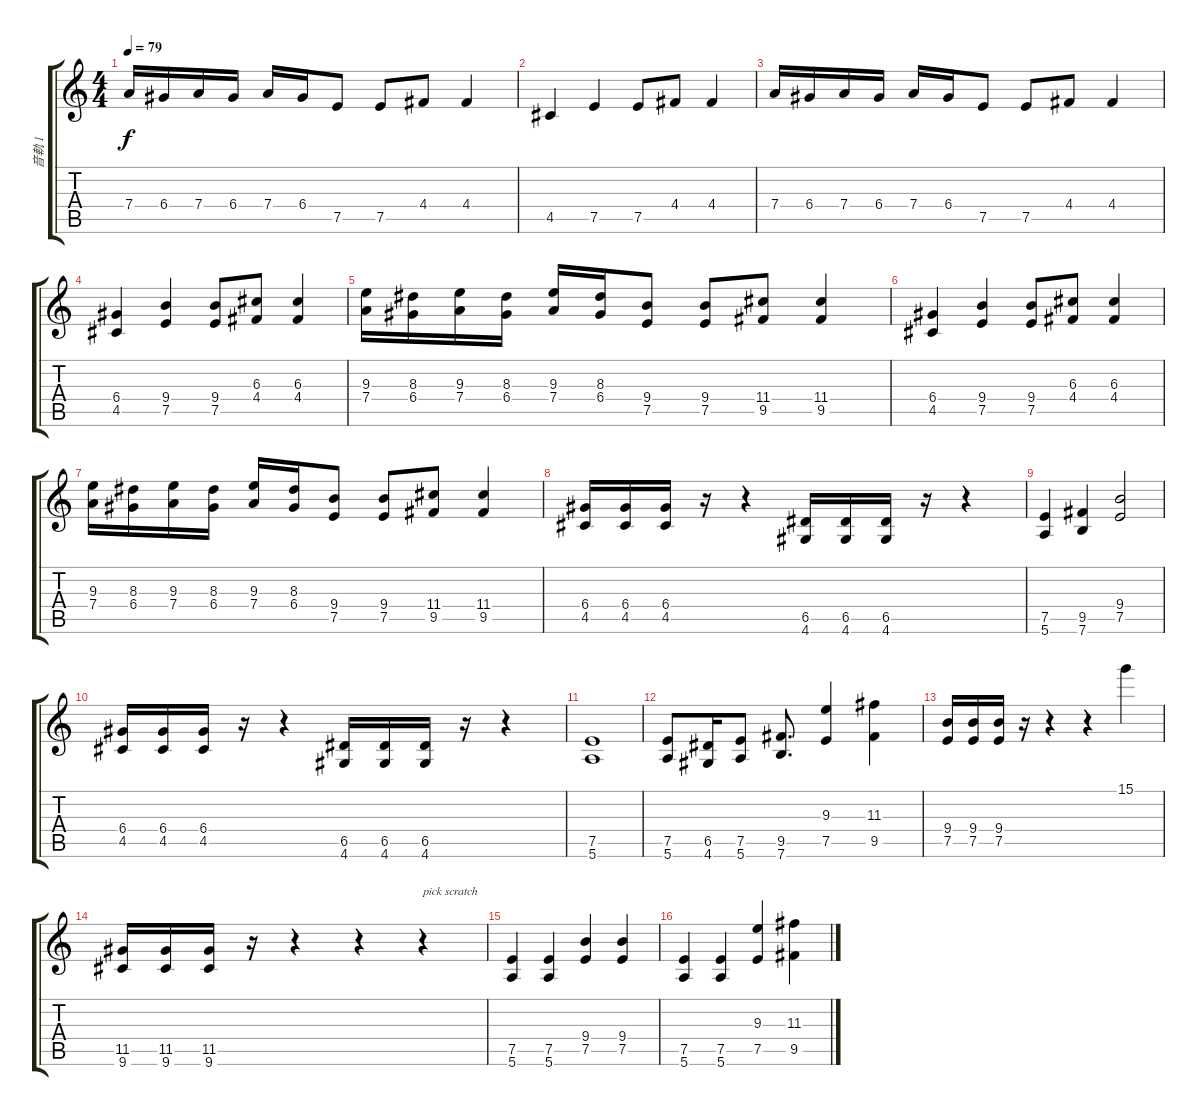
\track ("音軌 1" "音軌 1") {instrument overdrivenguitar}
\staff {score tabs}
\tuning (E4 B3 G3 D3 A2 E2) {hide}
\ts (4 4)
\tempo 79
\clef g2
\ks c
7.4.16{dy f} 6.4.16 7.4.16 6.4.16 7.4.16 6.4.16 7.5.8 7.5.8 4.4.8 4.4.4 |
4.5.4 7.5.4 7.5.8 4.4.8 4.4.4 |
7.4.16 6.4.16 7.4.16 6.4.16 7.4.16 6.4.16 7.5.8 7.5.8 4.4.8 4.4.4 |
(6.4 4.5).4 (9.4 7.5).4 (9.4 7.5).8 (6.3 4.4).8 (6.3 4.4).4 |
(9.3 7.4).16 (8.3 6.4).16 (9.3 7.4).16 (8.3 6.4).16 (9.3 7.4).16 (8.3 6.4).16 (9.4 7.5).8 (9.4 7.5).8 (11.4 9.5).8 (11.4 9.5).4 |
(6.4 4.5).4 (9.4 7.5).4 (9.4 7.5).8 (6.3 4.4).8 (6.3 4.4).4 |
(9.3 7.4).16 (8.3 6.4).16 (9.3 7.4).16 (8.3 6.4).16 (9.3 7.4).16 (8.3 6.4).16 (9.4 7.5).8 (9.4 7.5).8 (11.4 9.5).8 (11.4 9.5).4 |
(6.4 4.5).16 (6.4 4.5).16 (6.4 4.5).16 r.16 r.4 (6.5 4.6).16 (6.5 4.6).16 (6.5 4.6).16 r.16 r.4 |
(7.5 5.6).4 (9.5 7.6).4 (9.4 7.5).2 |
(6.4 4.5).16 (6.4 4.5).16 (6.4 4.5).16 r.16 r.4 (6.5 4.6).16 (6.5 4.6).16 (6.5 4.6).16 r.16 r.4 |
(7.5 5.6).1 |
(7.5 5.6).8 (6.5 4.6).16 (7.5 5.6).8 (9.5 7.6).8{d} (9.3 7.5).4 (11.3 9.5).4 |
(9.4 7.5).16 (9.4 7.5).16 (9.4 7.5).16 r.16 r.4 r.4 15.1.4 |
(11.5 9.6).16 (11.5 9.6).16 (11.5 9.6).16 r.16 r.4 r.4 r.4{txt "pick scratch"} |
(7.5 5.6).4 (7.5 5.6).4 (9.4 7.5).4 (9.4 7.5).4 |
(7.5 5.6).4 (7.5 5.6).4 (9.3 7.5).4 (11.3 9.5).4
